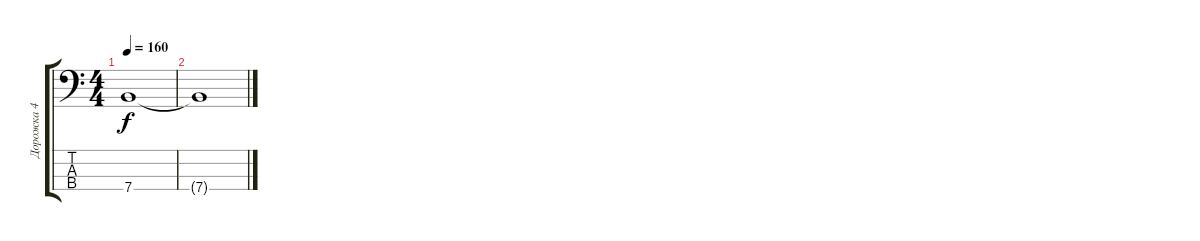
\track ("Дорожка 4" "Дорожка 4") {instrument electricbassfinger}
\staff {score tabs}
\tuning (G2 D2 A1 E1) {hide}
\ts (4 4)
\tempo 160
\clef f4
\ks c
7.4.1{dy f} |
7.4{t}.1
